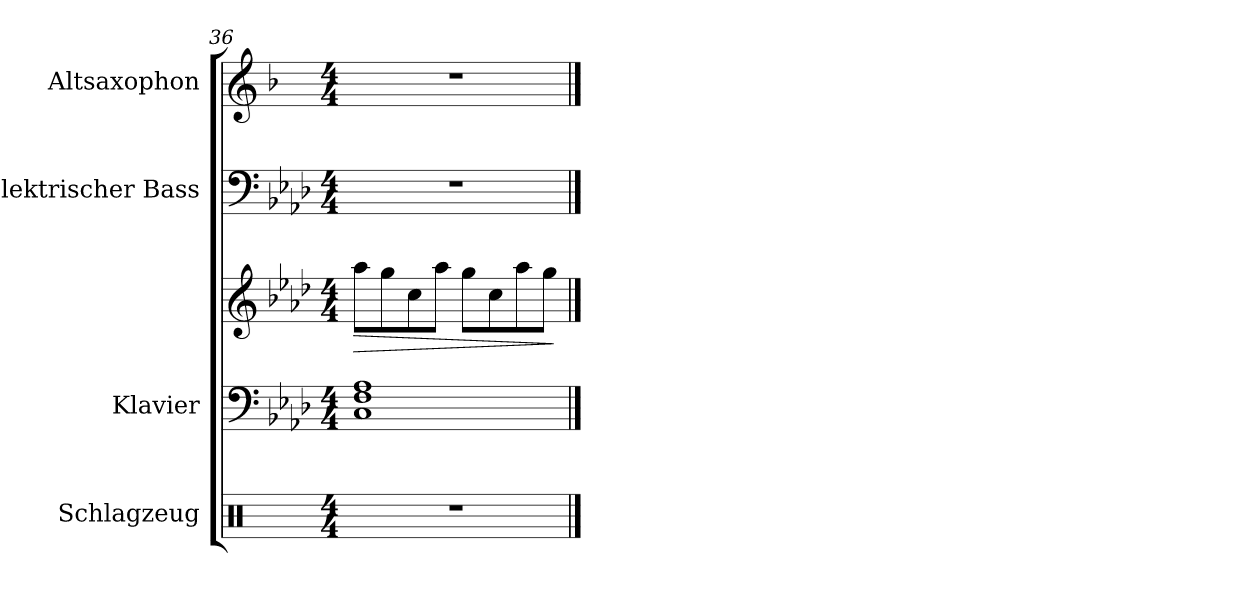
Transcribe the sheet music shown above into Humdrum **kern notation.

**kern	**kern	**kern	**dynam	**kern	**kern
*part4	*part3	*part3	*part3	*part2	*part1
*staff5	*staff4	*staff3	*staff3/4	*staff2	*staff1
*I"Schlagzeug	*I"Klavier	*	*	*I"Elektrischer Bass	*I"Altsaxophon
*I'Schlgz.	*	*	*	*I'E. B.	*I'A.sax.
*clefX	*clefF4	*clefG2	*	*clefF4	*clefG2
*	*	*	*	*ITrd7c12	*ITrd5c9
*k[]	*k[b-e-a-d-]	*k[b-e-a-d-]	*	*k[b-e-a-d-]	*k[b-e-a-d-]
*M4/4	*M4/4	*M4/4	*	*M4/4	*M4/4
=36	=36	=36	=36	=36	=36
!	!	!	!LO:HP:b	!	!
1r	1C 1F 1A-	8aa-\L	>	1r	1r
.	.	8gg\	.	.	.
.	.	8cc\	.	.	.
.	.	8aa-\J	.	.	.
.	.	8gg\L	.	.	.
.	.	8cc\	.	.	.
.	.	8aa-\	.	.	.
.	.	8gg\J	.	.	.
.	.	.	]	.	.
==	==	==	==	==	==
*-	*-	*-	*-	*-	*-
